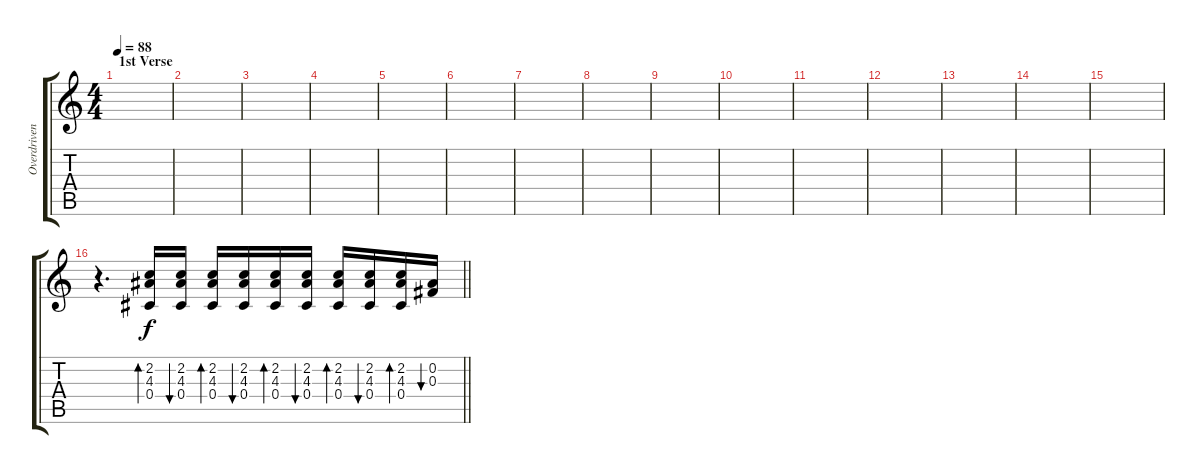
\track ("Overdriven Guitar L" "Overdriven") {instrument overdrivenguitar}
\staff {score tabs}
\tuning (Eb4 Bb3 Gb3 Db3 Ab2 Db2) {hide}
\ts (4 4)
\section ("" "1st Verse")
\tempo 88
\clef g2
\ks c
|
|
|
|
|
|
|
|
|
|
|
|
|
|
|
\barLineRight lightlight
r.4{d volume 2} (2.2 4.3 0.4).16{bd 30} (2.2 4.3 0.4).16{bu 60} (2.2 4.3 0.4).16{bd 30 volume 8} (2.2 4.3 0.4).16{bu 30} (2.2 4.3 0.4).16{bd 30} (2.2 4.3 0.4).16{bu 30} (2.2 4.3 0.4).16{bd 30} (2.2 4.3 0.4).16{bu 30} (2.2 4.3 0.4).16{bd 30} (0.2 0.3).16{bu 30}
